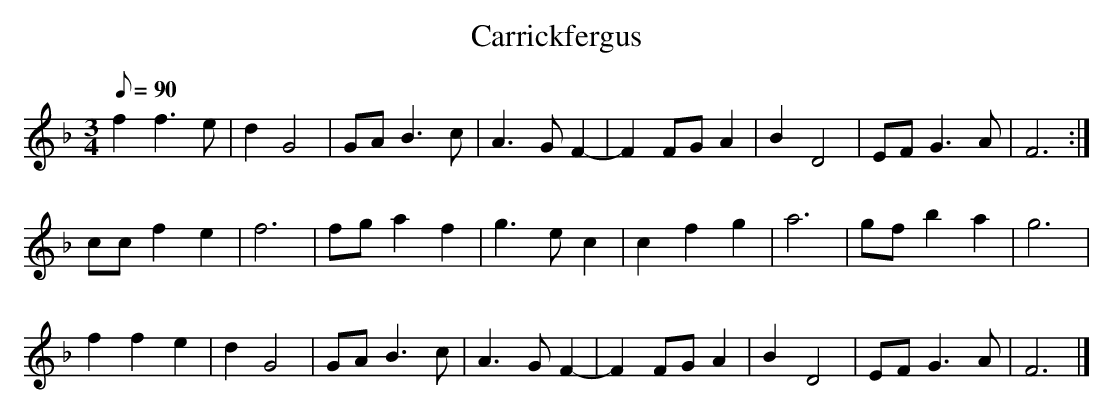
X:1
T:Carrickfergus
M:3/4
L:1/8
Q:90
K:F
f2 f3 e|d2 G4|GA B3 c|A3 G F2-|F2 FG A2|B2 D4|EF G3 A|F6:|
cc f2 e2|f6|fg a2 f2|g3 e c2|c2 f2 g2|a6|gf b2 a2|g6|
f2 f2 e2|d2 G4|GA B3 c|A3 G F2-|F2 FG A2|B2 D4|EF G3 A|F6|]
